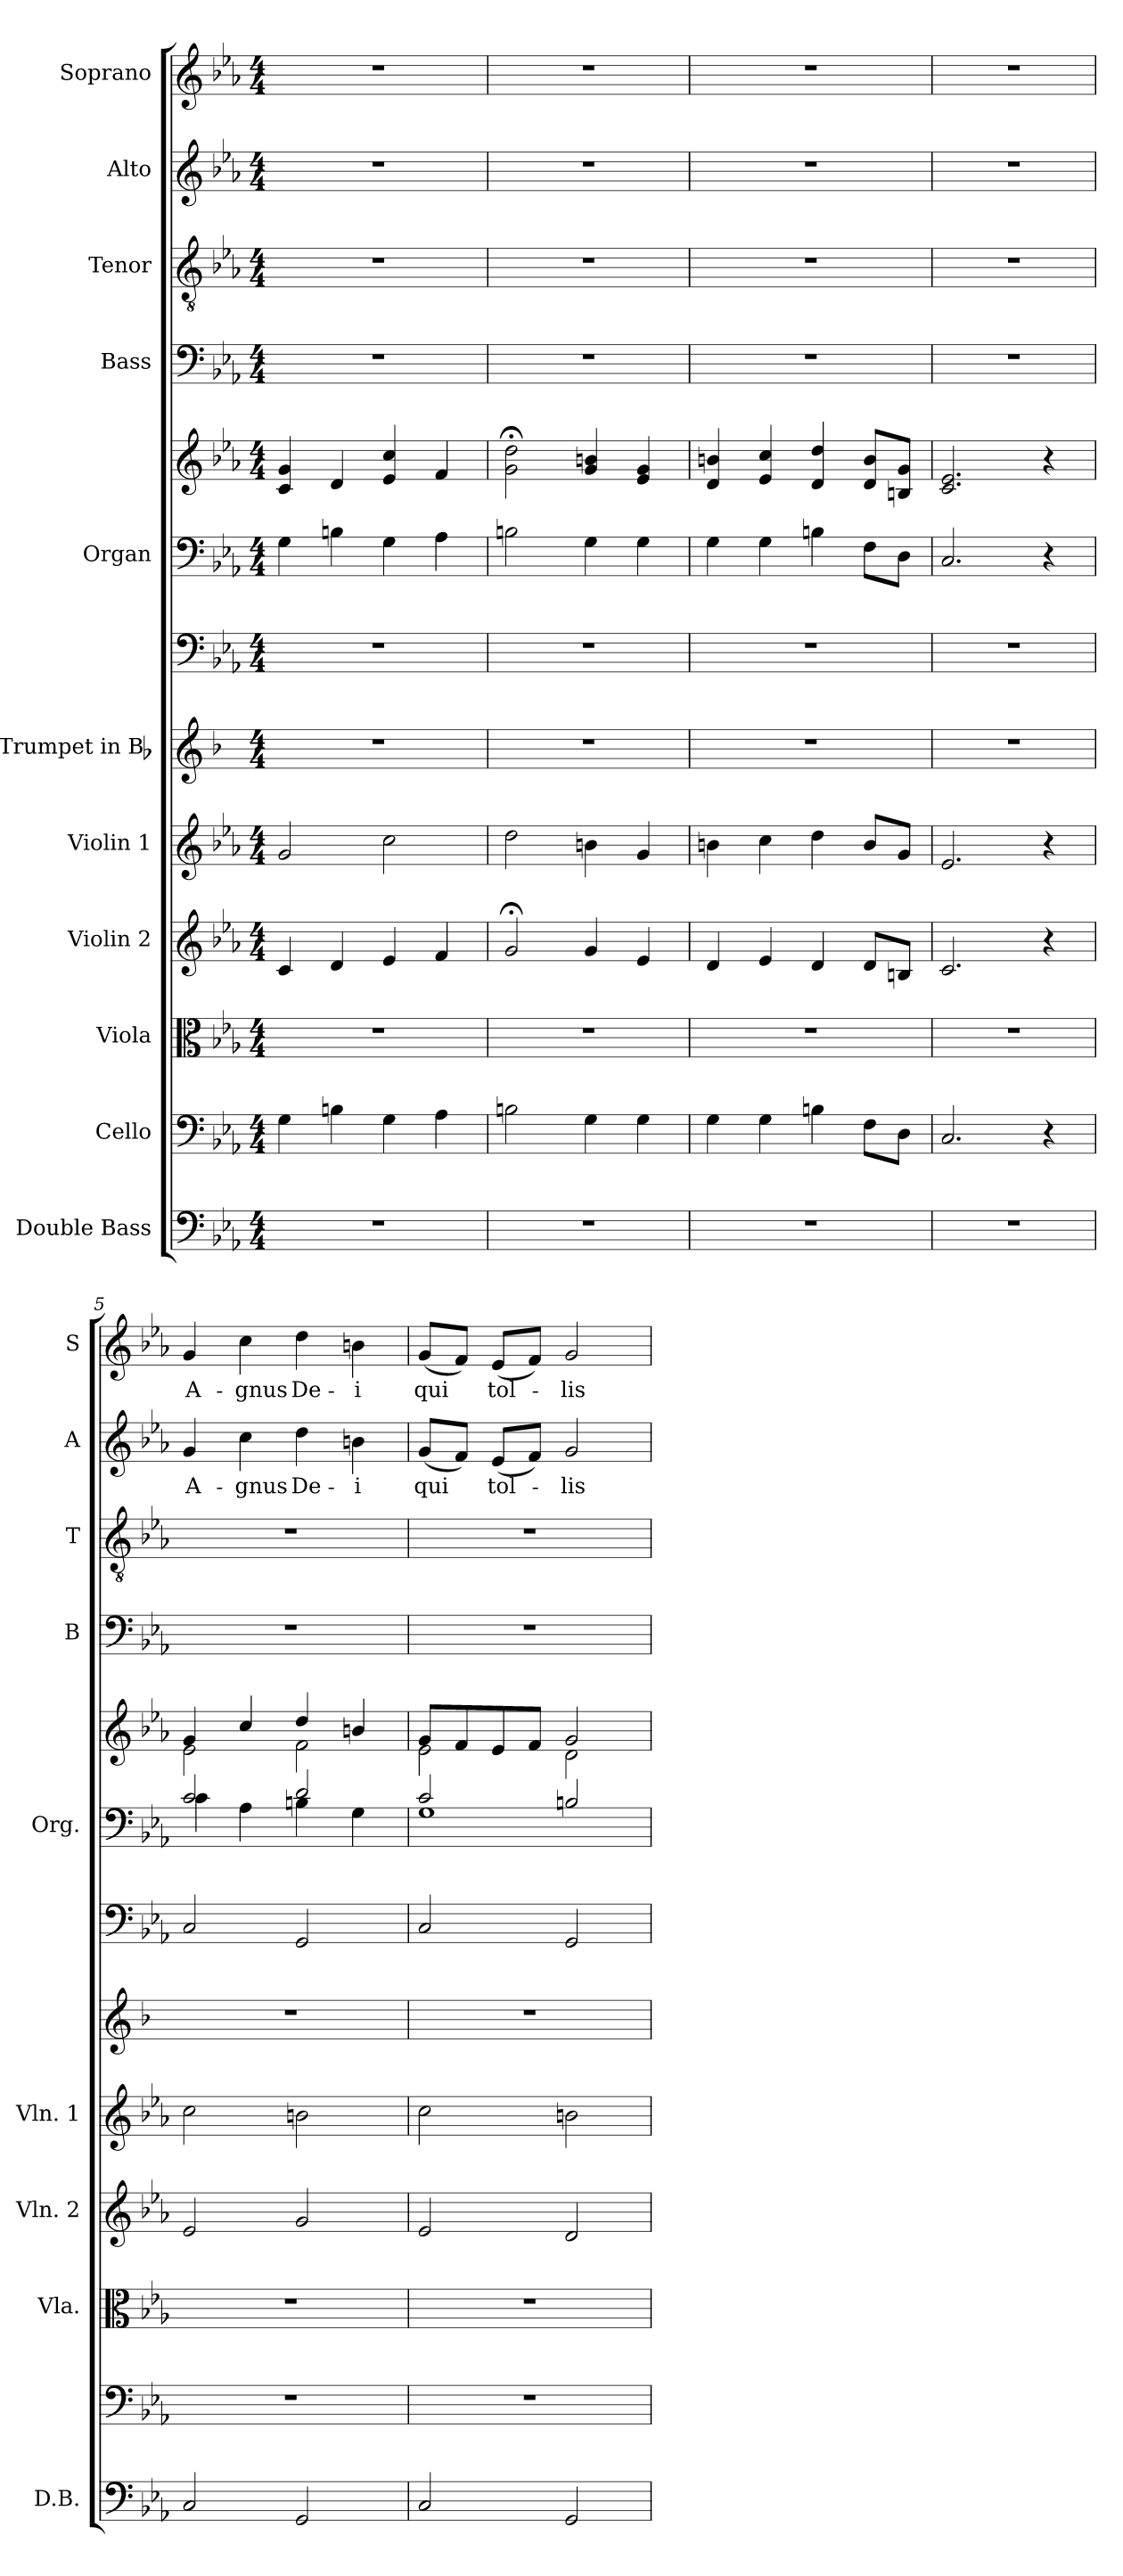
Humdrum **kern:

**kern	**kern	**kern	**kern	**kern	**kern	**kern	**kern	**kern	**kern	**kern	**kern	**text	**kern	**text
*part12	*part11	*part10	*part9	*part8	*part7	*part6	*part5	*part5	*part4	*part3	*part2	*part2	*part1	*part1
*staff13	*staff12	*staff11	*staff10	*staff9	*staff8	*staff7	*staff6	*staff5	*staff4	*staff3	*staff2	*staff2	*staff1	*staff1
*I"Double Bass	*I"Cello	*I"Viola	*I"Violin 2	*I"Violin 1	*I"Trumpet in Bb	*	*I"Organ	*	*I"Bass	*I"Tenor	*I"Alto	*	*I"Soprano	*
*I'D.B.	*	*I'Vla.	*I'Vln. 2	*I'Vln. 1	*	*	*I'Org.	*	*I'B	*I'T	*I'A	*	*I'S	*
*clefF4	*clefF4	*clefC3	*clefG2	*clefG2	*clefG2	*clefF4	*clefF4	*clefG2	*clefF4	*clefGv2	*clefG2	*	*clefG2	*
*ITrd7c12	*	*	*	*	*ITrd1c2	*	*	*	*	*	*	*	*	*
*k[b-e-a-]	*k[b-e-a-]	*k[b-e-a-]	*k[b-e-a-]	*k[b-e-a-]	*k[b-e-a-]	*k[b-e-a-]	*k[b-e-a-]	*k[b-e-a-]	*k[b-e-a-]	*k[b-e-a-]	*k[b-e-a-]	*	*k[b-e-a-]	*
*E-:	*E-:	*E-:	*E-:	*E-:	*E-:	*E-:	*E-:	*E-:	*E-:	*E-:	*E-:	*	*E-:	*
*M4/4	*M4/4	*M4/4	*M4/4	*M4/4	*M4/4	*M4/4	*M4/4	*M4/4	*M4/4	*M4/4	*M4/4	*	*M4/4	*
*MM80	*MM80	*MM80	*MM80	*MM80	*MM80	*MM80	*MM80	*MM80	*MM80	*MM80	*MM80	*	*MM80	*
=1	=1	=1	=1	=1	=1	=1	=1	=1	=1	=1	=1	=1	=1	=1
1r	4G\	1r	4c/	2g/	1r	1r	4G\	4c/ 4g/	1r	1r	1r	.	1r	.
.	4Bn\	.	4d/	.	.	.	4Bn\	4d/	.	.	.	.	.	.
.	4G\	.	4e-/	2cc\	.	.	4G\	4e-/ 4cc/	.	.	.	.	.	.
.	4A-\	.	4f/	.	.	.	4A-\	4f/	.	.	.	.	.	.
=2	=2	=2	=2	=2	=2	=2	=2	=2	=2	=2	=2	=2	=2	=2
1r	2Bn\	1r	2g;</	2dd\	1r	1r	2Bn\	2g\;< 2dd\;<	1r	1r	1r	.	1r	.
.	4G\	.	4g/	4bn\	.	.	4G\	4g/ 4bn/	.	.	.	.	.	.
.	4G\	.	4e-/	4g/	.	.	4G\	4e-/ 4g/	.	.	.	.	.	.
=3	=3	=3	=3	=3	=3	=3	=3	=3	=3	=3	=3	=3	=3	=3
1r	4G\	1r	4d/	4bn\	1r	1r	4G\	4d/ 4bn/	1r	1r	1r	.	1r	.
.	4G\	.	4e-/	4cc\	.	.	4G\	4e-/ 4cc/	.	.	.	.	.	.
.	4Bn\	.	4d/	4dd\	.	.	4Bn\	4d/ 4dd/	.	.	.	.	.	.
.	8F\L	.	8d/L	8b/L	.	.	8F\L	8d/ 8b/L	.	.	.	.	.	.
.	8D\J	.	8Bn/J	8g/J	.	.	8D\J	8Bn/ 8g/J	.	.	.	.	.	.
=4	=4	=4	=4	=4	=4	=4	=4	=4	=4	=4	=4	=4	=4	=4
1r	2.C/	1r	2.c/	2.e-/	1r	1r	2.C/	2.c/ 2.e-/	1r	1r	1r	.	1r	.
.	4r	.	4r	4r	.	.	4r	4r	.	.	.	.	.	.
=5	=5	=5	=5	=5	=5	=5	=5	=5	=5	=5	=5	=5	=5	=5
*	*	*	*	*	*	*	*^	*^	*	*	*	*	*	*
!	!	!	!	!	!	!	!	!	!	!	!	!	!	!LO:LY:b	!	!LO:LY:b
2CC/	1r	1r	2e-/	2cc\	1r	2C/	2c/	4c\	4g/	2e-\	1r	1r	4g/	A-	4g/	A-
!	!	!	!	!	!	!	!	!	!	!	!	!	!	!LO:LY:b	!	!LO:LY:b
.	.	.	.	.	.	.	.	4A-\	4cc/	.	.	.	4cc\	-gnus	4cc\	-gnus
!	!	!	!	!	!	!	!	!	!	!	!	!	!	!LO:LY:b	!	!LO:LY:b
2GGG/	.	.	2g/	2bn\	.	2GG/	2d/	4Bn\	4dd/	2f\	.	.	4dd\	De-	4dd\	De-
!	!	!	!	!	!	!	!	!	!	!	!	!	!	!LO:LY:b	!	!LO:LY:b
.	.	.	.	.	.	.	.	4G\	4bn/	.	.	.	4bn\	-i	4bn\	-i
=6	=6	=6	=6	=6	=6	=6	=6	=6	=6	=6	=6	=6	=6	=6	=6	=6
!	!	!	!	!	!	!	!	!	!	!	!	!	!	!LO:LY:b	!	!LO:LY:b
2CC/	1r	1r	2e-/	2cc\	1r	2C/	2c/	1G	8g/L	2e-\	1r	1r	(<8g/L	qui	(<8g/L	qui
.	.	.	.	.	.	.	.	.	8f/	.	.	.	8f/J)	.	8f/J)	.
!	!	!	!	!	!	!	!	!	!	!	!	!	!	!LO:LY:b	!	!LO:LY:b
.	.	.	.	.	.	.	.	.	8e-/	.	.	.	(<8e-/L	tol-	(<8e-/L	tol-
.	.	.	.	.	.	.	.	.	8f/J	.	.	.	8f/J)	.	8f/J)	.
!	!	!	!	!	!	!	!	!	!	!	!	!	!	!LO:LY:b	!	!LO:LY:b
2GGG/	.	.	2d/	2bn\	.	2GG/	2Bn/	.	2g/	2d\	.	.	2g/	-lis	2g/	-lis
*	*	*	*	*	*	*	*v	*v	*	*	*	*	*	*	*	*
*	*	*	*	*	*	*	*	*v	*v	*	*	*	*	*	*
=	=	=	=	=	=	=	=	=	=	=	=	=	=	=
*-	*-	*-	*-	*-	*-	*-	*-	*-	*-	*-	*-	*-	*-	*-
